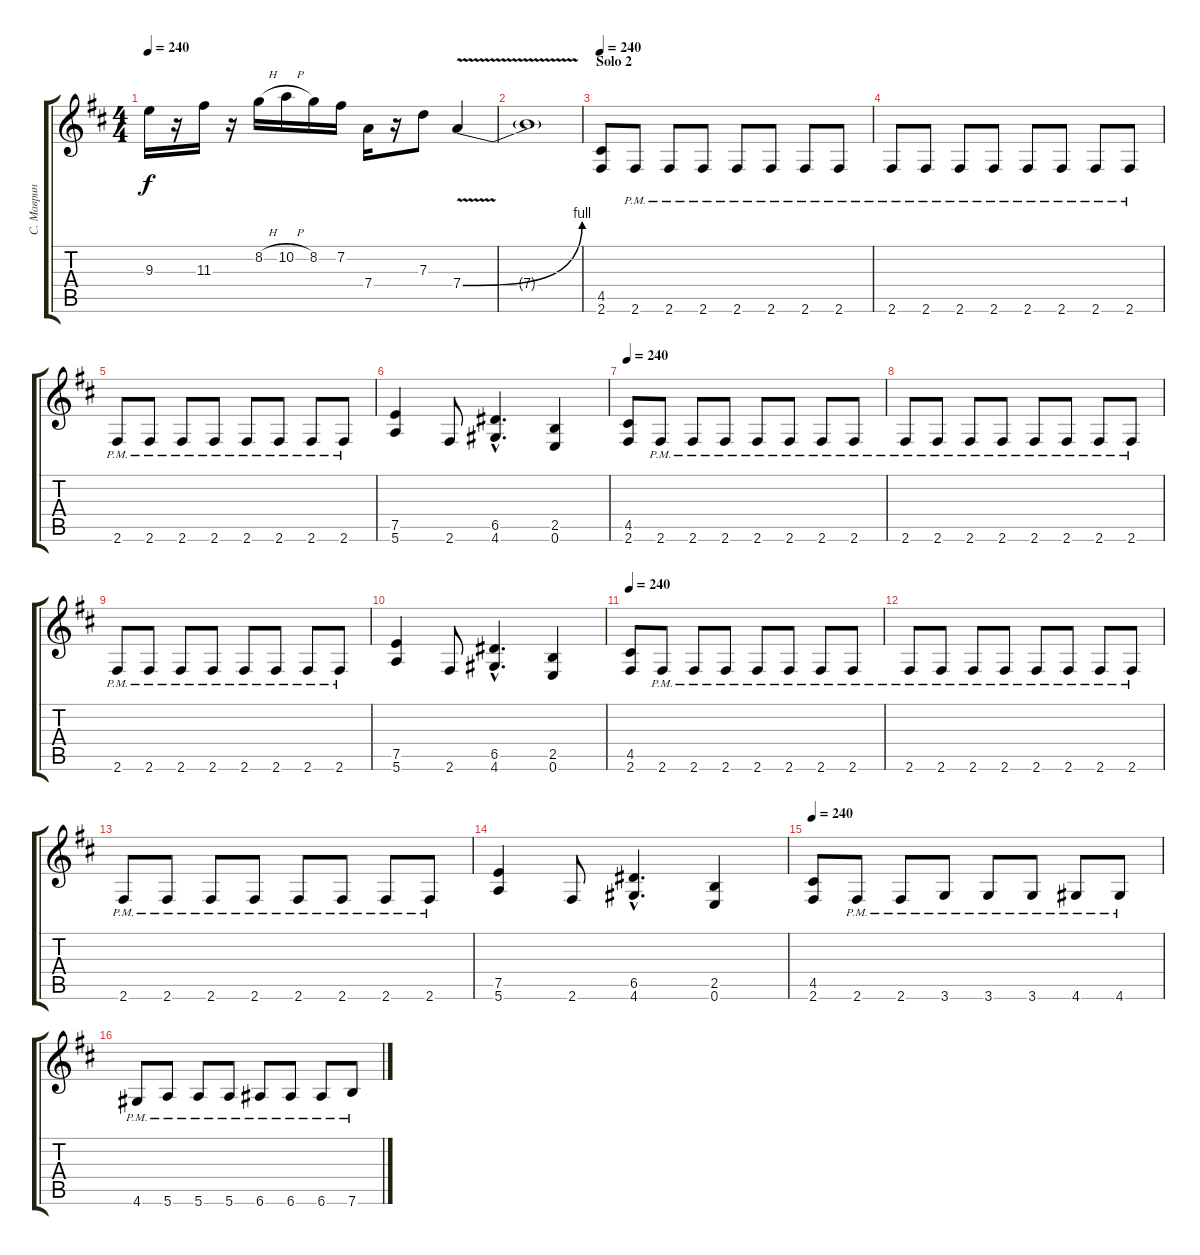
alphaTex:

\track ("С. Маврин" "С. Маврин") {instrument overdrivenguitar}
\staff {score tabs}
\tuning (E4 B3 G3 D3 A2 E2) {hide}
\ts (4 4)
\tempo 240
\clef g2
\ks d
9.3.16{dy f} r.16 11.3.16 r.16 8.2{h}.16 10.2{h}.16 8.2.16 7.2.16 7.4.16 r.16 7.3.8 7.4{be (bend 0 0 60 4) v}.4 |
7.4{t}.1 |
\section ("" "Solo 2")
\tempo 240
(4.5 2.6).8{volume 9} 2.6{pm}.8 2.6{pm}.8 2.6{pm}.8 2.6{pm}.8 2.6{pm}.8 2.6{pm}.8 2.6{pm}.8 |
2.6{pm}.8 2.6{pm}.8 2.6{pm}.8 2.6{pm}.8 2.6{pm}.8 2.6{pm}.8 2.6{pm}.8 2.6{pm}.8 |
2.6{pm}.8 2.6{pm}.8 2.6{pm}.8 2.6{pm}.8 2.6{pm}.8 2.6{pm}.8 2.6{pm}.8 2.6{pm}.8 |
(7.5 5.6).4 2.6.8 (6.5{hac} 4.6{hac}).4{d} (2.5 0.6).4 |
\tempo 240
(4.5 2.6).8 2.6{pm}.8 2.6{pm}.8 2.6{pm}.8 2.6{pm}.8 2.6{pm}.8 2.6{pm}.8 2.6{pm}.8 |
2.6{pm}.8 2.6{pm}.8 2.6{pm}.8 2.6{pm}.8 2.6{pm}.8 2.6{pm}.8 2.6{pm}.8 2.6{pm}.8 |
2.6{pm}.8 2.6{pm}.8 2.6{pm}.8 2.6{pm}.8 2.6{pm}.8 2.6{pm}.8 2.6{pm}.8 2.6{pm}.8 |
(7.5 5.6).4 2.6.8 (6.5{hac} 4.6{hac}).4{d} (2.5 0.6).4 |
\tempo 240
(4.5 2.6).8 2.6{pm}.8 2.6{pm}.8 2.6{pm}.8 2.6{pm}.8 2.6{pm}.8 2.6{pm}.8 2.6{pm}.8 |
2.6{pm}.8 2.6{pm}.8 2.6{pm}.8 2.6{pm}.8 2.6{pm}.8 2.6{pm}.8 2.6{pm}.8 2.6{pm}.8 |
2.6{pm}.8 2.6{pm}.8 2.6{pm}.8 2.6{pm}.8 2.6{pm}.8 2.6{pm}.8 2.6{pm}.8 2.6{pm}.8 |
(7.5 5.6).4 2.6.8 (6.5{hac} 4.6{hac}).4{d} (2.5 0.6).4 |
\tempo 240
(4.5 2.6).8 2.6{pm}.8 2.6{pm}.8 3.6{pm}.8 3.6{pm}.8 3.6{pm}.8 4.6{pm}.8 4.6{pm}.8 |
4.6{pm}.8 5.6{pm}.8 5.6{pm}.8 5.6{pm}.8 6.6{pm}.8 6.6{pm}.8 6.6{pm}.8 7.6{pm}.8
